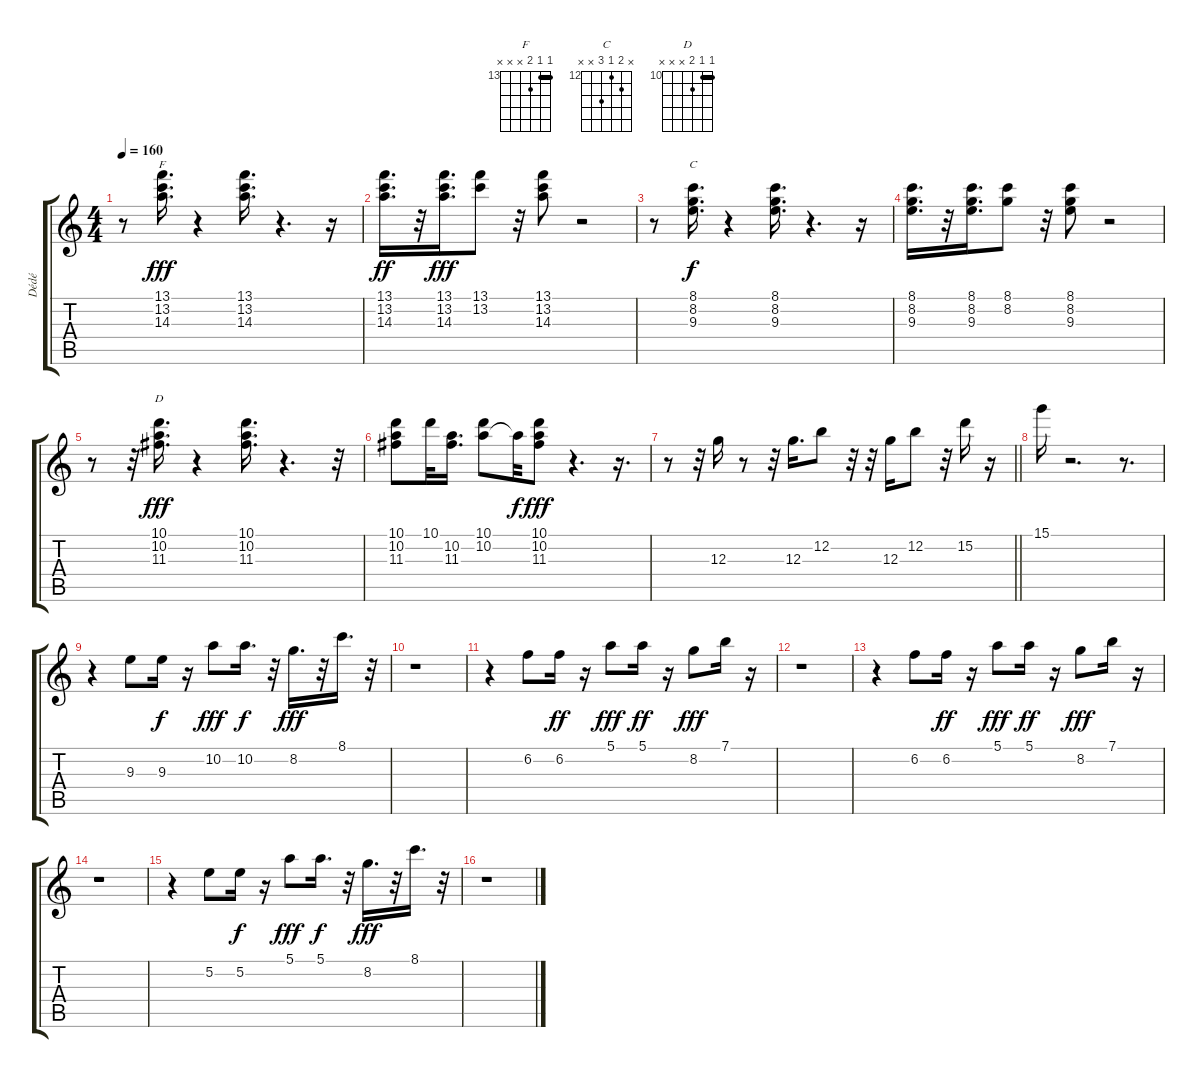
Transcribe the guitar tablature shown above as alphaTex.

\track ("Dédé" "Dédé") {instrument electricguitarjazz}
\staff {score tabs}
\tuning (E4 B3 G3 D3 A2 E2) {hide}
\chord ("F" 13 13 14 x x x) {firstfret 13 barre 13}
\chord ("C" x 13 12 14 x x) {firstfret 12}
\chord ("D" 10 10 11 x x x) {firstfret 10 barre 10}
\ts (4 4)
\tempo 160
\clef g2
\ks c
r.8{dy fff} (13.1 13.2 14.3).16{d ch "F"} r.4 (13.1 13.2 14.3).16{d} r.4{d} r.16 |
(13.1 13.2 14.3).16{d dy ff} r.32 (13.1 13.2 14.3).16{d dy fff} (13.1 13.2).8 r.32 (13.1 13.2 14.3).8 r.2 |
r.8 (8.1 8.2 9.3).16{d ch "C" dy f} r.4 (8.1 8.2 9.3).16{d} r.4{d} r.16 |
(8.1 8.2 9.3).16{d} r.32 (8.1 8.2 9.3).16{d} (8.1 8.2).8 r.32 (8.1 8.2 9.3).8 r.2 |
r.8 r.32 (10.1 10.2 11.3).16{d ch "D" dy fff} r.4 (10.1 10.2 11.3).16{d} r.4{d} r.32 |
(10.1 10.2 11.3).8 10.1.32 (10.2 11.3).16{d} (10.1 10.2).8 10.2{t}.32{dy f} (10.1 10.2 11.3).8{dy fff} r.4{d} r.16{d} |
\barLineRight lightlight
r.8 r.32 12.3.16 r.8 r.32 12.3.16{d} 12.2.8 r.32 r.32 12.3.16 12.2.8 r.32 15.2.16 r.16 |
15.1.16 r.2{d} r.8{d} |
r.4 9.3.8 9.3.16{dy f} r.16 10.2.8{dy fff} 10.2.16{d dy f} r.32 8.2.16{d dy fff} r.32 8.1.16{d} r.32 |
r.1 |
r.4 6.2.8 6.2.16{dy ff} r.16 5.1.8{dy fff} 5.1.16{dy ff} r.16 8.2.8{dy fff} 7.1.16 r.16 |
r.1 |
r.4 6.2.8 6.2.16{dy ff} r.16 5.1.8{dy fff} 5.1.16{dy ff} r.16 8.2.8{dy fff} 7.1.16 r.16 |
r.1 |
r.4 5.2.8 5.2.16{dy f} r.16 5.1.8{dy fff} 5.1.16{d dy f} r.32 8.2.16{d dy fff} r.32 8.1.16{d} r.32 |
r.1
